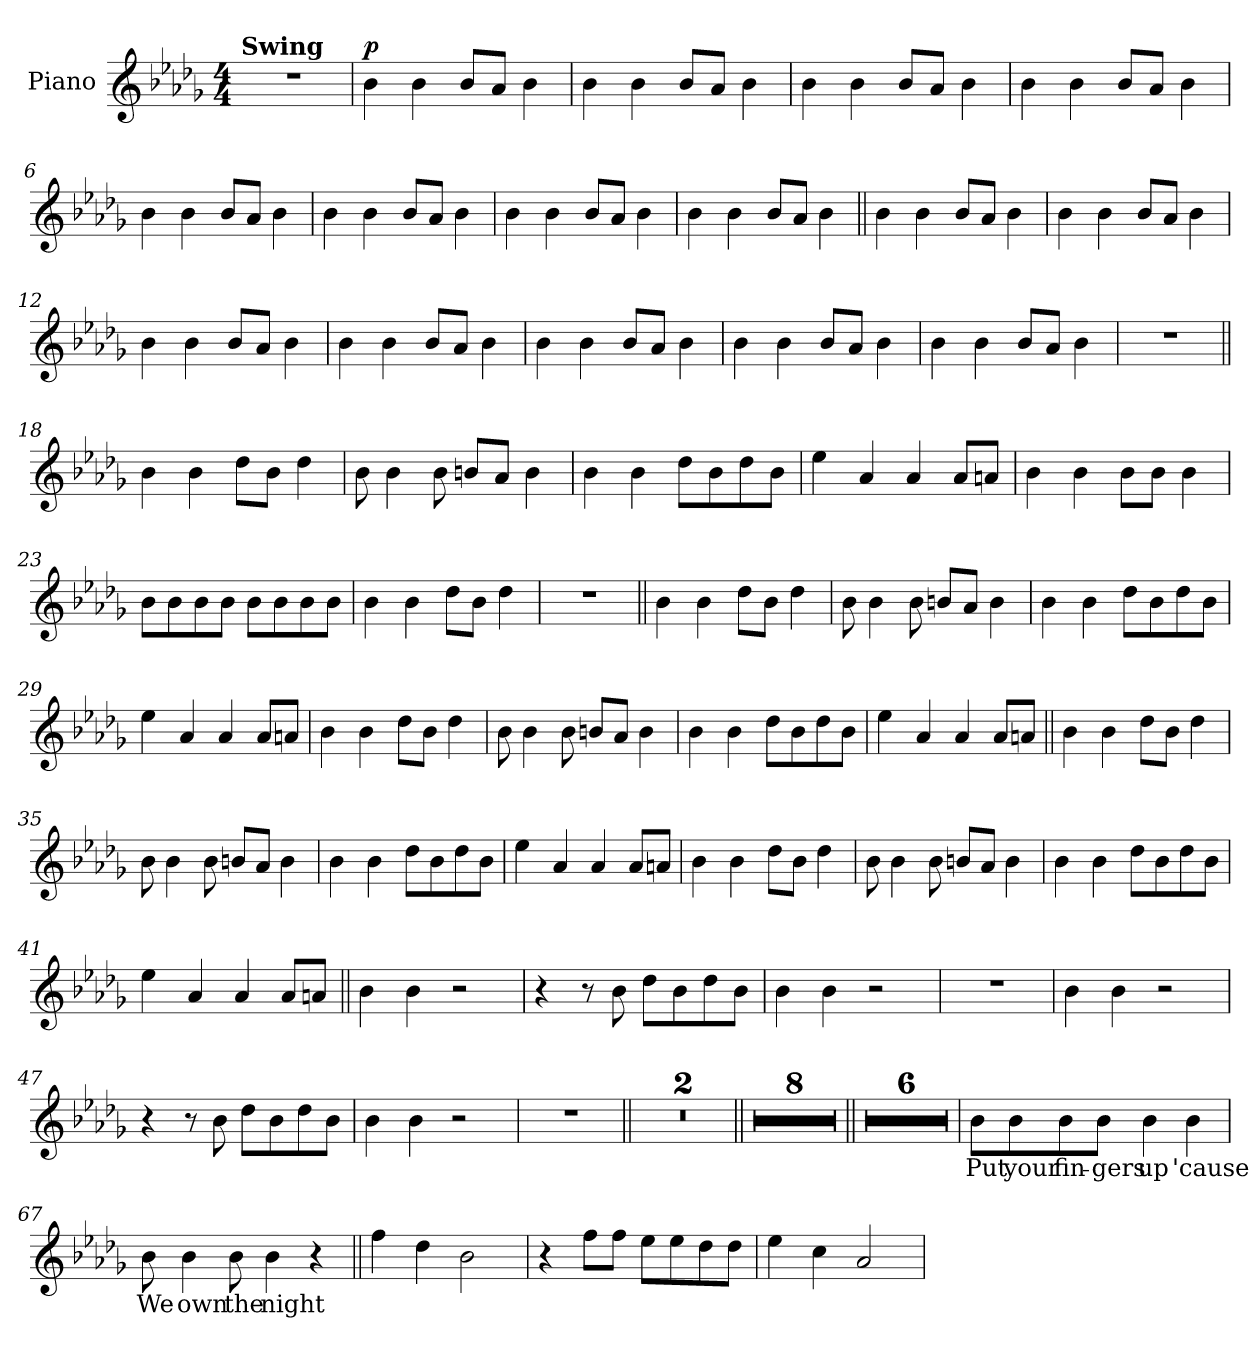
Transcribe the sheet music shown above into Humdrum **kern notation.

**kern	**text	**dynam
*part1	*part1	*part1
*staff1	*staff1	*staff1
*I"Piano	*	*
*I'Pno.	*	*
*clefG2	*	*
*k[b-e-a-d-g-]	*	*
*M4/4	*	*
*MM150	*	*
=1	=1	=1
!LO:TX:B:t=Swing	!	!
1r	.	.
=2	=2	=2
!	!	!LO:DY:b
4b-!	.	p
4b-!	.	.
8b-!L	.	.
8a-!J	.	.
4b-!	.	.
=3	=3	=3
4b-!	.	.
4b-!	.	.
8b-!L	.	.
8a-!J	.	.
4b-!	.	.
=4	=4	=4
4b-!	.	.
4b-!	.	.
8b-!L	.	.
8a-!J	.	.
4b-!	.	.
=5	=5	=5
4b-!	.	.
4b-!	.	.
8b-!L	.	.
8a-!J	.	.
4b-!	.	.
=6	=6	=6
4b-!	.	.
4b-!	.	.
8b-!L	.	.
8a-!J	.	.
4b-!	.	.
=7	=7	=7
4b-!	.	.
4b-!	.	.
8b-!L	.	.
8a-!J	.	.
4b-!	.	.
=8	=8	=8
4b-!	.	.
4b-!	.	.
8b-!L	.	.
8a-!J	.	.
4b-!	.	.
=9	=9	=9
4b-!	.	.
4b-!	.	.
8b-!L	.	.
8a-!J	.	.
4b-!	.	.
=10||	=10||	=10||
4b-!	.	.
4b-!	.	.
8b-!L	.	.
8a-!J	.	.
4b-!	.	.
=11	=11	=11
4b-!	.	.
4b-!	.	.
8b-!L	.	.
8a-!J	.	.
4b-!	.	.
=12	=12	=12
4b-!	.	.
4b-!	.	.
8b-!L	.	.
8a-!J	.	.
4b-!	.	.
=13	=13	=13
4b-!	.	.
4b-!	.	.
8b-!L	.	.
8a-!J	.	.
4b-!	.	.
=14	=14	=14
4b-!	.	.
4b-!	.	.
8b-!L	.	.
8a-!J	.	.
4b-!	.	.
=15	=15	=15
4b-!	.	.
4b-!	.	.
8b-!L	.	.
8a-!J	.	.
4b-!	.	.
=16	=16	=16
4b-!	.	.
4b-!	.	.
8b-!L	.	.
8a-!J	.	.
4b-!	.	.
=17	=17	=17
1r	.	.
=18||	=18||	=18||
4b-	.	.
4b-	.	.
8dd-L	.	.
8b-J	.	.
4dd-	.	.
=19	=19	=19
8b-	.	.
4b-	.	.
8b-	.	.
8bnL	.	.
8a-J	.	.
4b	.	.
=20	=20	=20
4b-	.	.
4b-	.	.
8dd-L	.	.
8b-	.	.
8dd-	.	.
8b-J	.	.
=21	=21	=21
4ee-	.	.
4a-	.	.
4a-	.	.
8a-L	.	.
8anJ	.	.
=22	=22	=22
4b-	.	.
4b-	.	.
8b-L	.	.
8b-J	.	.
4b-	.	.
=23	=23	=23
8b-L	.	.
8b-	.	.
8b-	.	.
8b-J	.	.
8b-L	.	.
8b-	.	.
8b-	.	.
8b-J	.	.
=24	=24	=24
4b-	.	.
4b-	.	.
8dd-L	.	.
8b-J	.	.
4dd-	.	.
=25	=25	=25
1r	.	.
=26||	=26||	=26||
4b-	.	.
4b-	.	.
8dd-L	.	.
8b-J	.	.
4dd-	.	.
=27	=27	=27
8b-	.	.
4b-	.	.
8b-	.	.
8bnL	.	.
8a-J	.	.
4b	.	.
=28	=28	=28
4b-	.	.
4b-	.	.
8dd-L	.	.
8b-	.	.
8dd-	.	.
8b-J	.	.
=29	=29	=29
4ee-	.	.
4a-	.	.
4a-	.	.
8a-L	.	.
8anJ	.	.
=30	=30	=30
4b-	.	.
4b-	.	.
8dd-L	.	.
8b-J	.	.
4dd-	.	.
=31	=31	=31
8b-	.	.
4b-	.	.
8b-	.	.
8bnL	.	.
8a-J	.	.
4b	.	.
=32	=32	=32
4b-	.	.
4b-	.	.
8dd-L	.	.
8b-	.	.
8dd-	.	.
8b-J	.	.
=33	=33	=33
4ee-	.	.
4a-	.	.
4a-	.	.
8a-L	.	.
8anJ	.	.
=34||	=34||	=34||
4b-	.	.
4b-	.	.
8dd-L	.	.
8b-J	.	.
4dd-	.	.
=35	=35	=35
8b-	.	.
4b-	.	.
8b-	.	.
8bnL	.	.
8a-J	.	.
4b	.	.
=36	=36	=36
4b-	.	.
4b-	.	.
8dd-L	.	.
8b-	.	.
8dd-	.	.
8b-J	.	.
=37	=37	=37
4ee-	.	.
4a-	.	.
4a-	.	.
8a-L	.	.
8anJ	.	.
=38	=38	=38
4b-	.	.
4b-	.	.
8dd-L	.	.
8b-J	.	.
4dd-	.	.
=39	=39	=39
8b-	.	.
4b-	.	.
8b-	.	.
8bnL	.	.
8a-J	.	.
4b	.	.
=40	=40	=40
4b-	.	.
4b-	.	.
8dd-L	.	.
8b-	.	.
8dd-	.	.
8b-J	.	.
=41	=41	=41
4ee-	.	.
4a-	.	.
4a-	.	.
8a-L	.	.
8anJ	.	.
=42||	=42||	=42||
4b-	.	.
4b-	.	.
2r	.	.
=43	=43	=43
4r	.	.
8r	.	.
8b-	.	.
8dd-L	.	.
8b-	.	.
8dd-	.	.
8b-J	.	.
=44	=44	=44
4b-	.	.
4b-	.	.
2r	.	.
=45	=45	=45
1r	.	.
=46	=46	=46
4b-	.	.
4b-	.	.
2r	.	.
=47	=47	=47
4r	.	.
8r	.	.
8b-	.	.
8dd-L	.	.
8b-	.	.
8dd-	.	.
8b-J	.	.
=48	=48	=48
4b-	.	.
4b-	.	.
2r	.	.
=49	=49	=49
1r	.	.
=50||	=50||	=50||
1r	.	.
=51	=51	=51
1r	.	.
=52||	=52||	=52||
1r	.	.
=53	=53	=53
1r	.	.
=54	=54	=54
1r	.	.
=55	=55	=55
1r	.	.
=56	=56	=56
1r	.	.
=57	=57	=57
1r	.	.
=58	=58	=58
1r	.	.
=59	=59	=59
1r	.	.
=60||	=60||	=60||
1r	.	.
=61	=61	=61
1r	.	.
=62	=62	=62
1r	.	.
=63	=63	=63
1r	.	.
=64	=64	=64
1r	.	.
=65	=65	=65
1r	.	.
=66	=66	=66
8b-!L	Put	.
8b-!	your	.
8b-!	fin-	.
8b-!J	-gers	.
4b-!	up	.
4b-!	'cause	.
=67	=67	=67
8b-!	We	.
4b-!	own	.
8b-!	the	.
4b-!	night	.
4r	.	.
=68||	=68||	=68||
4ff	.	.
4dd-	.	.
2b-	.	.
=69	=69	=69
4r	.	.
8ffL	.	.
8ffJ	.	.
8ee-L	.	.
8ee-	.	.
8dd-	.	.
8dd-J	.	.
=70	=70	=70
4ee-	.	.
4cc	.	.
2a-	.	.
=	=	=
*-	*-	*-
